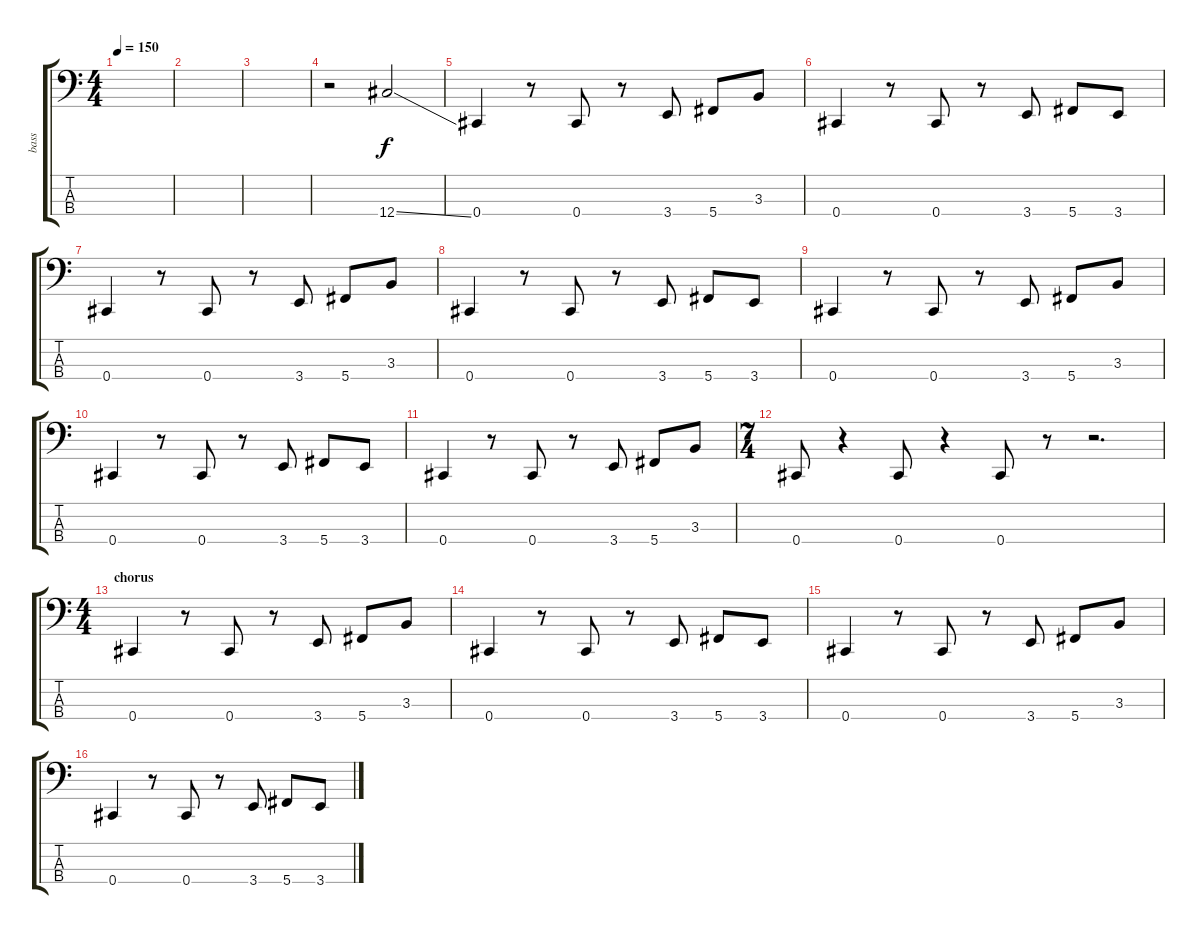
\track ("bass" "bass") {instrument electricbassfinger}
\staff {score tabs}
\tuning (Gb2 Db2 Ab1 Db1) {hide}
\ts (4 4)
\tempo 150
\clef f4
\ks c
|
|
|
r.2 12.4{ss}.2 |
0.4.4 r.8 0.4.8 r.8 3.4.8 5.4.8 3.3.8 |
0.4.4 r.8 0.4.8 r.8 3.4.8 5.4.8 3.4.8 |
0.4.4 r.8 0.4.8 r.8 3.4.8 5.4.8 3.3.8 |
0.4.4 r.8 0.4.8 r.8 3.4.8 5.4.8 3.4.8 |
0.4.4 r.8 0.4.8 r.8 3.4.8 5.4.8 3.3.8 |
0.4.4 r.8 0.4.8 r.8 3.4.8 5.4.8 3.4.8 |
0.4.4 r.8 0.4.8 r.8 3.4.8 5.4.8 3.3.8 |
\ts (7 4)
0.4.8 r.4 0.4.8 r.4 0.4.8 r.8 r.2{d} |
\ts (4 4)
\section ("" "chorus")
0.4.4 r.8 0.4.8 r.8 3.4.8 5.4.8 3.3.8 |
0.4.4 r.8 0.4.8 r.8 3.4.8 5.4.8 3.4.8 |
0.4.4 r.8 0.4.8 r.8 3.4.8 5.4.8 3.3.8 |
0.4.4 r.8 0.4.8 r.8 3.4.8 5.4.8 3.4.8
